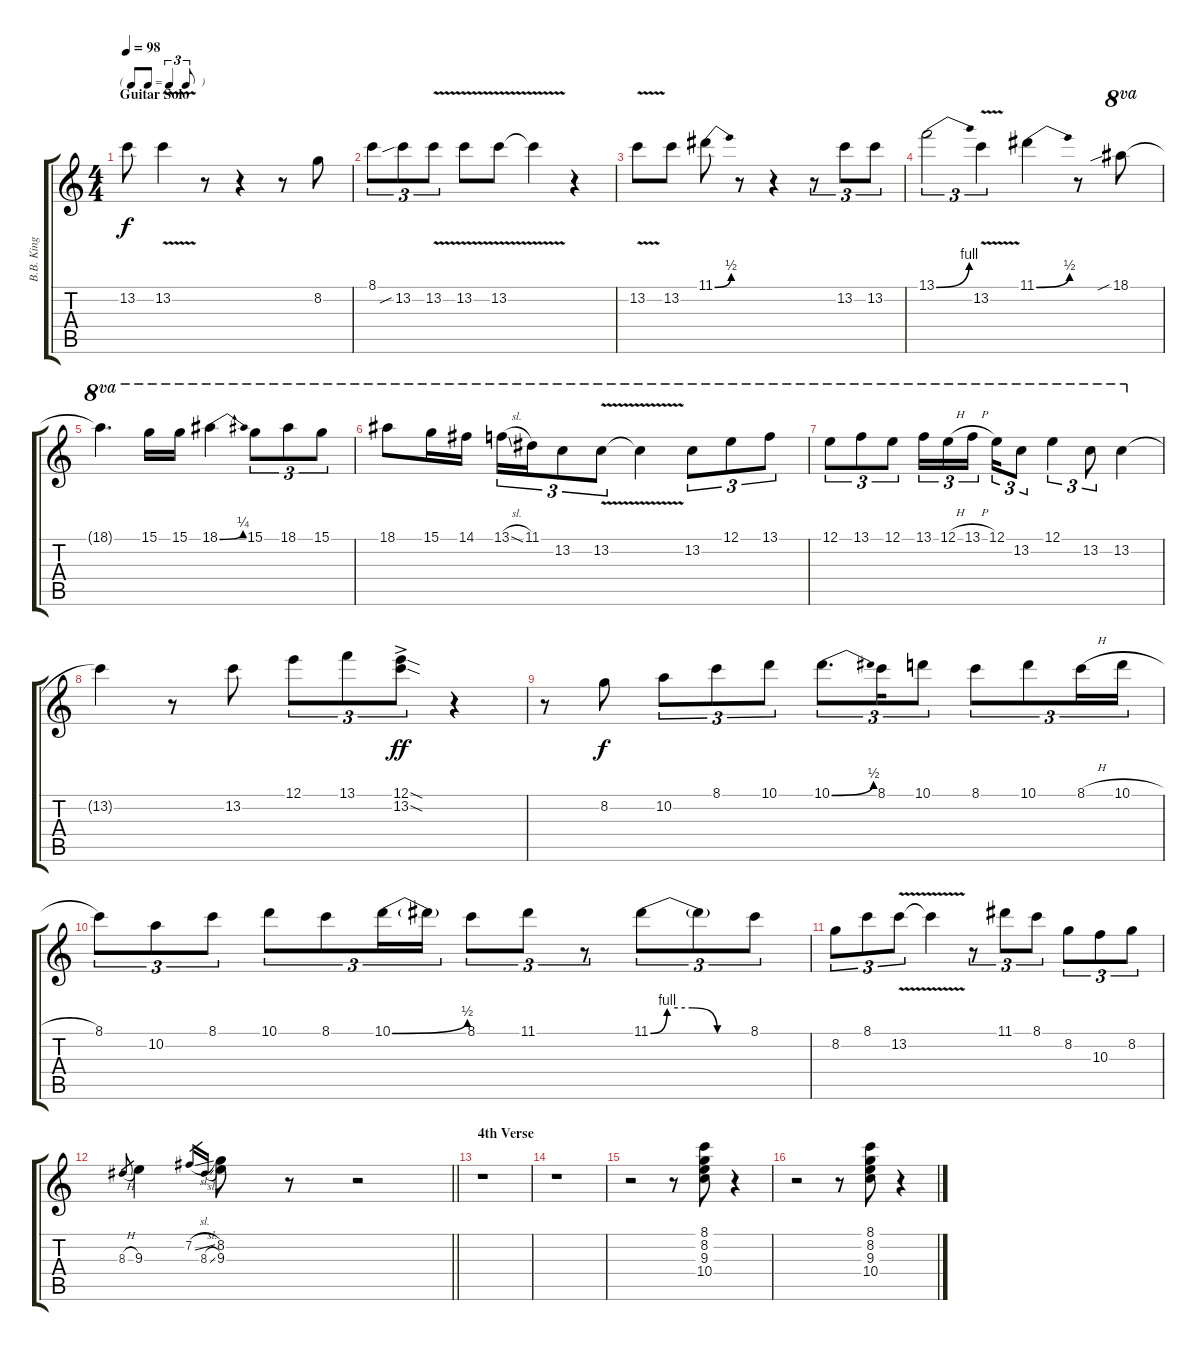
\track ("B.B. King - Electric Guitar" "B.B. King ") {instrument overdrivenguitar}
\staff {score tabs}
\tuning (E4 B3 G3 D3 A2 E2) {hide}
\ts (4 4)
\tf triplet8th
\section ("" "Guitar Solo")
\tempo 98
\clef g2
\ks c
13.2.8{dy f} 13.2{v}.4 r.8 r.4 r.8 8.2.8 |
8.1.8{tu (3 2)} 13.2{sib}.8{tu (3 2)} 13.2{v}.8{tu (3 2)} 13.2{v}.8 13.2{v}.8 13.2{v t}.4 r.4 |
13.2{v}.8 13.2.8 11.1{be (bend 0 0 60 2)}.8 r.8 r.4 r.8{tu (3 2)} 13.2.8{tu (3 2)} 13.2.8{tu (3 2)} |
13.1{be (bend 0 0 60 4)}.2{tu (3 2)} 13.2{v}.4{tu (3 2)} 11.1{be (bend 0 0 60 2)}.4 r.8 18.1{sib}.8{ot 8va} |
18.1{t}.4{d ot 8va} 15.1.16{ot 8va} 15.1.16{ot 8va} 18.1{be (bend 0 0 60 1)}.4{ot 8va} 15.1.8{tu (3 2) ot 8va} 18.1.8{tu (3 2) ot 8va} 15.1.8{tu (3 2) ot 8va} |
18.1.8{ot 8va} 15.1.16{ot 8va} 14.1.16{ot 8va} 13.1{sl}.16{tu (3 2) ot 8va} 11.1.16{tu (3 2) ot 8va} 13.2.8{tu (3 2) ot 8va} 13.2{v}.8{tu (3 2) ot 8va} 13.2{v t}.4{ot 8va} 13.2.8{tu (3 2) ot 8va} 12.1.8{tu (3 2) ot 8va} 13.1.8{tu (3 2) ot 8va} |
12.1.8{tu (3 2) ot 8va} 13.1.8{tu (3 2) ot 8va} 12.1.8{tu (3 2) ot 8va} 13.1.16{tu (3 2) ot 8va} 12.1{h}.16{tu (3 2) ot 8va} 13.1{h}.16{tu (3 2) ot 8va beam splitsecondary} 12.1.16{tu (3 2) ot 8va} 13.2.8{tu (3 2) ot 8va} 12.1.4{tu (3 2) ot 8va} 13.2.8{tu (3 2) ot 8va} 13.2.4{ot 8va} |
13.2{t}.4 r.8 13.2.8 12.1.8{tu (3 2)} 13.1.8{tu (3 2)} (12.1{sod ac} 13.2{sod ac}).8{tu (3 2) dy ff} r.4 |
r.8 8.2.8{dy f} 10.2.8{tu (3 2)} 8.1.8{tu (3 2)} 10.1.8{tu (3 2)} 10.1{be (bend 0 0 60 2)}.8{d tu (3 2)} 8.1.16{tu (3 2)} 10.1.8{tu (3 2)} 8.1.8{tu (3 2)} 10.1.8{tu (3 2)} 8.1{h}.16{tu (3 2)} 10.1{h}.16{tu (3 2)} |
8.1.8{tu (3 2)} 10.2.8{tu (3 2)} 8.1.8{tu (3 2)} 10.1.8{tu (3 2)} 8.1.8{tu (3 2)} 10.1{be (bend 0 0 60 2)}.16{tu (3 2)} 10.1{t}.16{tu (3 2)} 8.1.8{tu (3 2)} 11.1.8{tu (3 2)} r.8{tu (3 2)} 11.1{be (custom 0 0 10 4 25 4 40 0 60 0)}.8{tu (3 2)} 11.1{t}.8{tu (3 2)} 8.1.8{tu (3 2)} |
8.2.8{tu (3 2)} 8.1.8{tu (3 2)} 13.2{v}.8{tu (3 2)} 13.2{v t}.4 r.8{tu (3 2)} 11.1.8{tu (3 2)} 8.1.8{tu (3 2)} 8.2.8{tu (3 2)} 10.3.8{tu (3 2)} 8.2.8{tu (3 2)} |
\barLineRight lightlight
8.3{h}.8{gr} 9.3.4 7.2{sl}.16{gr} 8.3{sl}.16{gr} (8.2 9.3).8 r.8 r.2 |
\section ("" "4th Verse")
r.1 |
r.1 |
r.2 r.8 (8.1 8.2 9.3 10.4).8 r.4 |
r.2 r.8 (8.1 8.2 9.3 10.4).8 r.4
